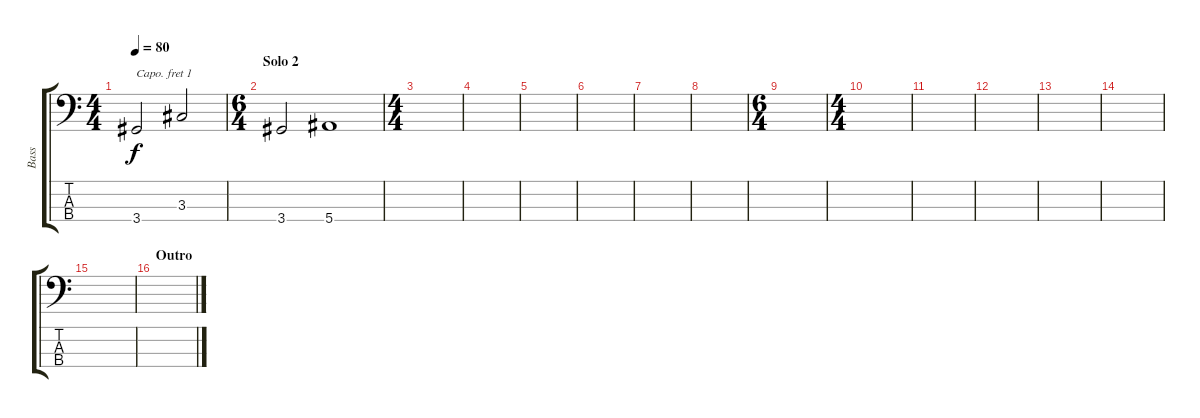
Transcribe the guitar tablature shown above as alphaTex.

\track ("Bass" "Bass") {instrument fretlessbass}
\staff {score tabs}
\capo 1
\tuning (G2 D2 A1 E1) {hide}
\ts (4 4)
\tempo 80
\clef f4
\ks c
3.4.2{dy f} 3.3.2 |
\ts (6 4)
\section ("" "Solo 2")
3.4.2 5.4.1 |
\ts (4 4)
|
|
|
|
|
|
\ts (6 4)
|
\ts (4 4)
|
|
|
|
|
|
\section ("" "Outro")
